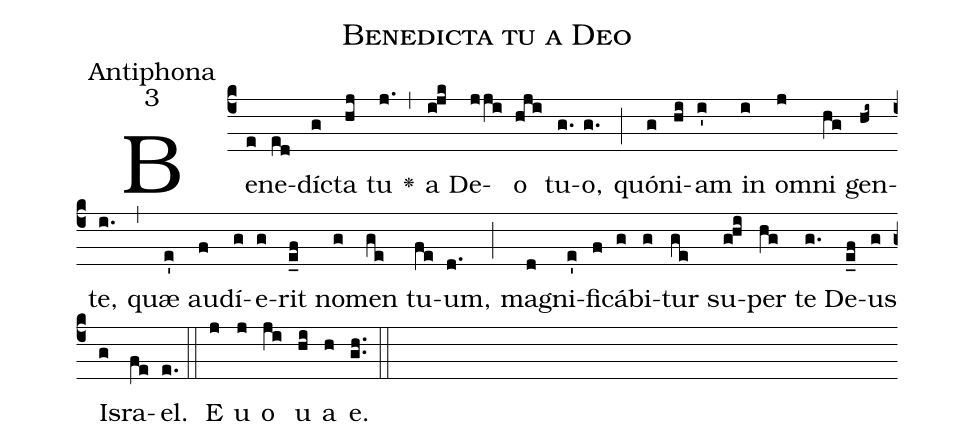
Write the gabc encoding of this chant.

name:Benedicta tu a Deo;
office-part:Antiphona;
mode:3;
%%
(c4)Be(e)ne(ed)dí(g)cta(hj) tu(j.) <v>\greheightstar</v>(,) a(ijk) De(jji)o(hji) tu(g.)o,(g.) (;) quó(g)ni(hi)am(i') in(i) om(j)ni(hg) gen(hi~)te,(i.) (,) quæ(e') au(f)dí(g)e(g)rit(e_f) no(g)men(ge) tu(fe)um,(d.) (;) ma(d)gni(e')fi(f)cá(g)bi(g)tur(ge) su(ghi)per(hg) te(g.) De(e_f)us(g) Is(g)ra(fe)el.(e.) (::) E(j) u(j) o(ji) u(hi) a(h) e.(g.h.) (::)
